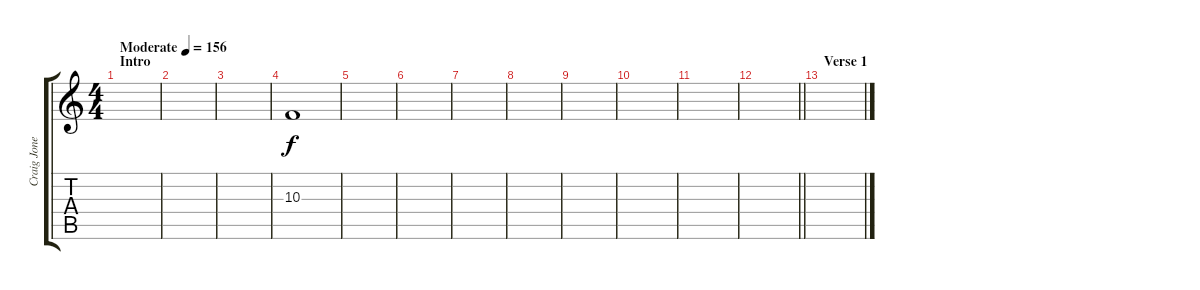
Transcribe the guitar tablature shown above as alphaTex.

\track ("Craig Jones" "Craig Jone") {instrument reversecymbal}
\staff {score tabs}
\tuning (E4 B3 G3 D3 A2 E2) {hide}
\ts (4 4)
\section ("" "Intro")
\tempo (156 "Moderate")
\clef g2
\ks c
|
|
|
10.3.1 |
|
|
|
|
|
|
|
\barLineRight lightlight
|
\section ("" "Verse 1")
